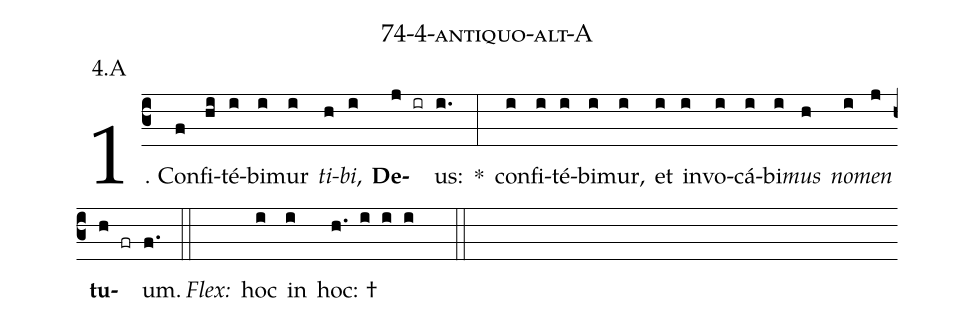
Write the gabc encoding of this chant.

name: 74-4-antiquo-alt-A;
annotation: 4.A;
%%
(c3)1. Con(f)fi(hi)té(i)bi(i)mur(i) <i>ti</i>(h)<i>bi</i>,(i) <b>De</b>(j ir)us:(i.) *(:) con(i)fi(i)té(i)bi(i)mur,(i) et(i) in(i)vo(i)cá(i)bi(i)<i>mus</i>(h) <i>no</i>(i)<i>men</i>(j) <b>tu</b>(h fr)um.(f.) (::)
<i>Flex:</i>()  hoc(i) in(i) hoc: †(h. i i i  ::)
